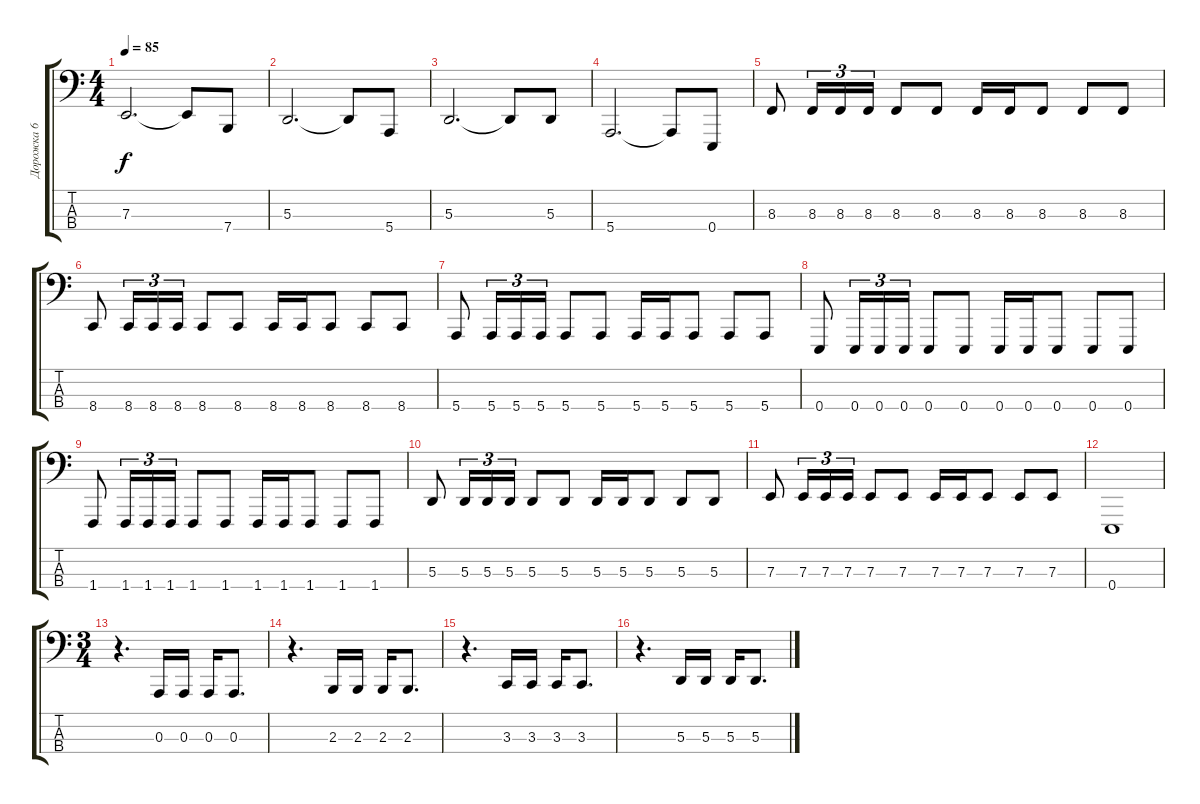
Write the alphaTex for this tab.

\track ("Дорожка 6" "Дорожка 6") {instrument tuba}
\staff {score tabs}
\tuning (G2 D2 A1 E1) {hide}
\ts (4 4)
\tempo 85
\clef f4
\ks c
7.3.2{d dy f} 7.3{t}.8 7.4.8 |
5.3.2{d} 5.3{t}.8 5.4.8 |
5.3.2{d} 5.3{t}.8 5.3.8 |
5.4.2{d} 5.4{t}.8 0.4.8 |
8.3.8 8.3.16{tu (3 2)} 8.3.16{tu (3 2)} 8.3.16{tu (3 2)} 8.3.8 8.3.8 8.3.16 8.3.16 8.3.8 8.3.8 8.3.8 |
8.4.8 8.4.16{tu (3 2)} 8.4.16{tu (3 2)} 8.4.16{tu (3 2)} 8.4.8 8.4.8 8.4.16 8.4.16 8.4.8 8.4.8 8.4.8 |
5.4.8 5.4.16{tu (3 2)} 5.4.16{tu (3 2)} 5.4.16{tu (3 2)} 5.4.8 5.4.8 5.4.16 5.4.16 5.4.8 5.4.8 5.4.8 |
0.4.8 0.4.16{tu (3 2)} 0.4.16{tu (3 2)} 0.4.16{tu (3 2)} 0.4.8 0.4.8 0.4.16 0.4.16 0.4.8 0.4.8 0.4.8 |
1.4.8 1.4.16{tu (3 2)} 1.4.16{tu (3 2)} 1.4.16{tu (3 2)} 1.4.8 1.4.8 1.4.16 1.4.16 1.4.8 1.4.8 1.4.8 |
5.3.8 5.3.16{tu (3 2)} 5.3.16{tu (3 2)} 5.3.16{tu (3 2)} 5.3.8 5.3.8 5.3.16 5.3.16 5.3.8 5.3.8 5.3.8 |
7.3.8 7.3.16{tu (3 2)} 7.3.16{tu (3 2)} 7.3.16{tu (3 2)} 7.3.8 7.3.8 7.3.16 7.3.16 7.3.8 7.3.8 7.3.8 |
0.4.1 |
\ts (3 4)
r.4{d} 0.3.16 0.3.16 0.3.16 0.3.8{d} |
r.4{d} 2.3.16 2.3.16 2.3.16 2.3.8{d} |
r.4{d} 3.3.16 3.3.16 3.3.16 3.3.8{d} |
r.4{d} 5.3.16 5.3.16 5.3.16 5.3.8{d}
